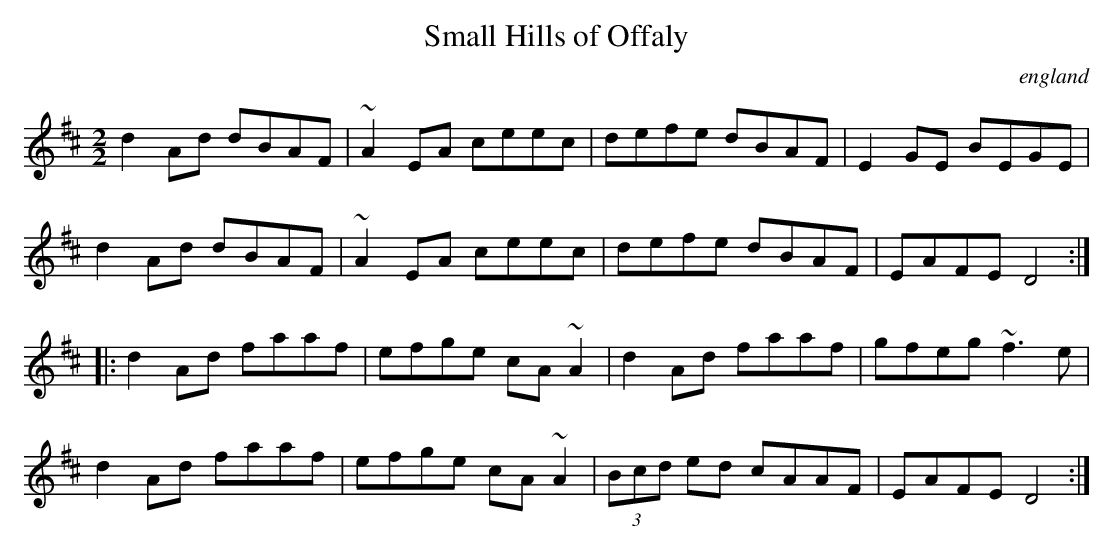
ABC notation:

X:1
T:Small Hills of Offaly
O:england
M:2/2
L:1/8
K:D
d2Ad dBAF|~A2EA ceec|defe dBAF|E2GE BEGE|
d2Ad dBAF|~A2EA ceec|defe dBAF|EAFE D4:|
|:d2Ad faaf|efge cA~A2|d2Ad faaf|gfeg ~f3e|
d2Ad faaf|efge cA~A2|(3Bcd ed cAAF|EAFE D4:|
